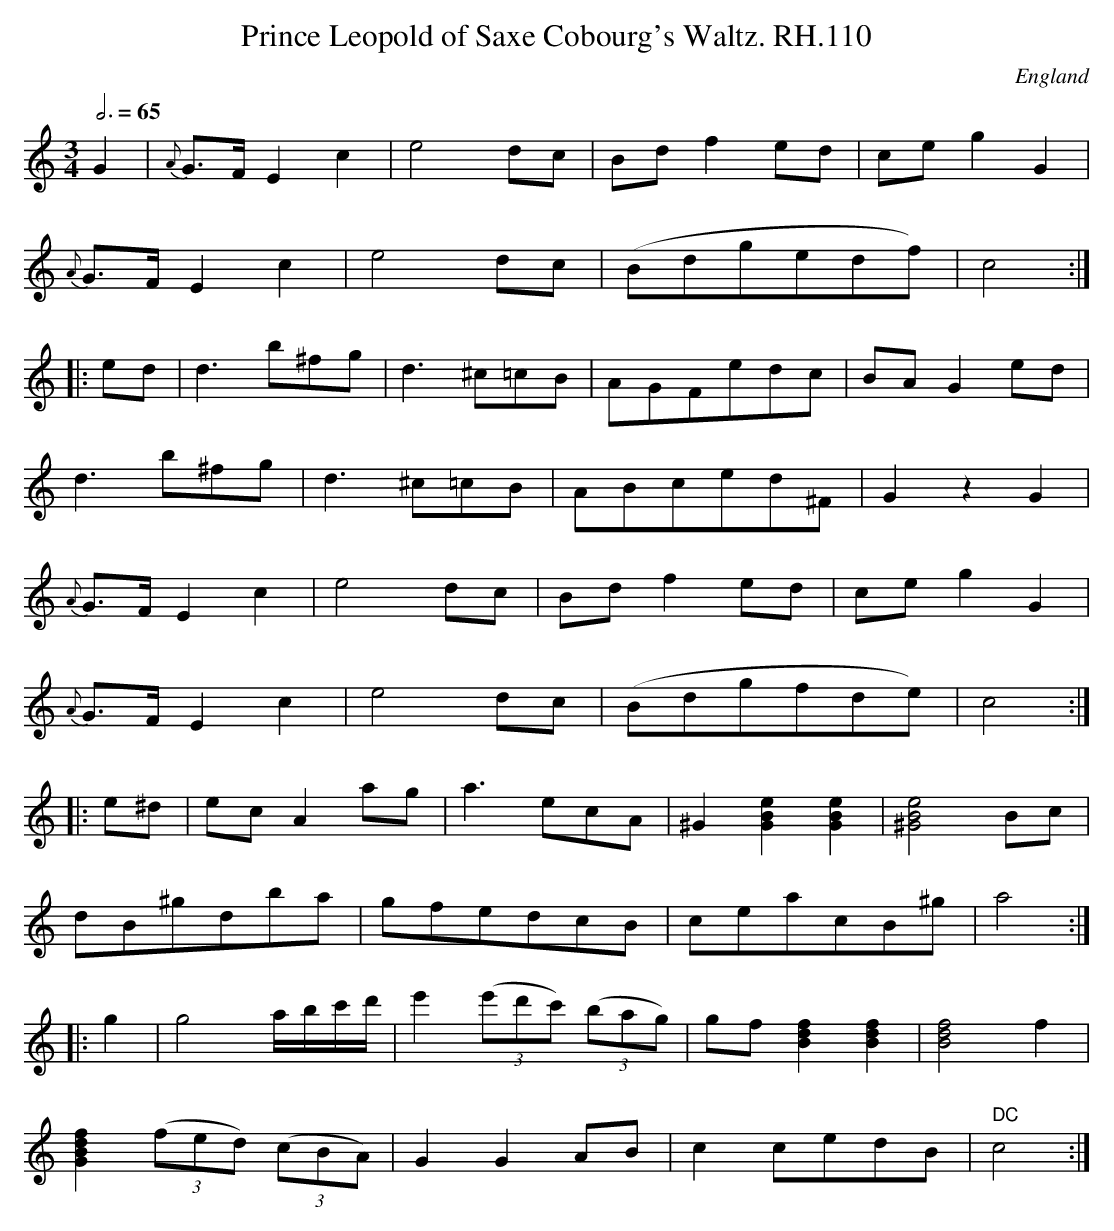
X:1
T:Prince Leopold of Saxe Cobourg's Waltz. RH.110
O:England
M:3/4
L:1/8
Q:3/4=65
K:C major
G2|\
{A}G>FE2c2|e4dc|Bdf2ed|ceg2G2|!
{A}G>FE2c2|e4dc|(Bdgedf)|c4:|!
|:ed|d3b^fg|d3^c=cB|AGFedc|BAG2ed|!
d3b^fg|d3^c=cB|ABced^F|G2z2G2|!
{A}G>FE2c2|e4dc|Bdf2ed|ceg2G2|!
{A}G>FE2c2|e4dc|(Bdgfde)|c4:|!
|:e^d|ecA2ag|a3ecA|^G2[G2B2e2][G2B2e2]|[^G4B4e4]Bc|!
dB^gdba|gfedcB|ceacB^g|a4:|!
|:g2|g4a/b/c'/d'/|e'2((3e'd'c') ((3bag)|\
gf[B2d2f2][B2d2f2]|[B4d4f4]f2|!
[G2B2d2f2]((3fed) ((3cBA)|G2G2AB|c2cedB|" DC"c4:|
